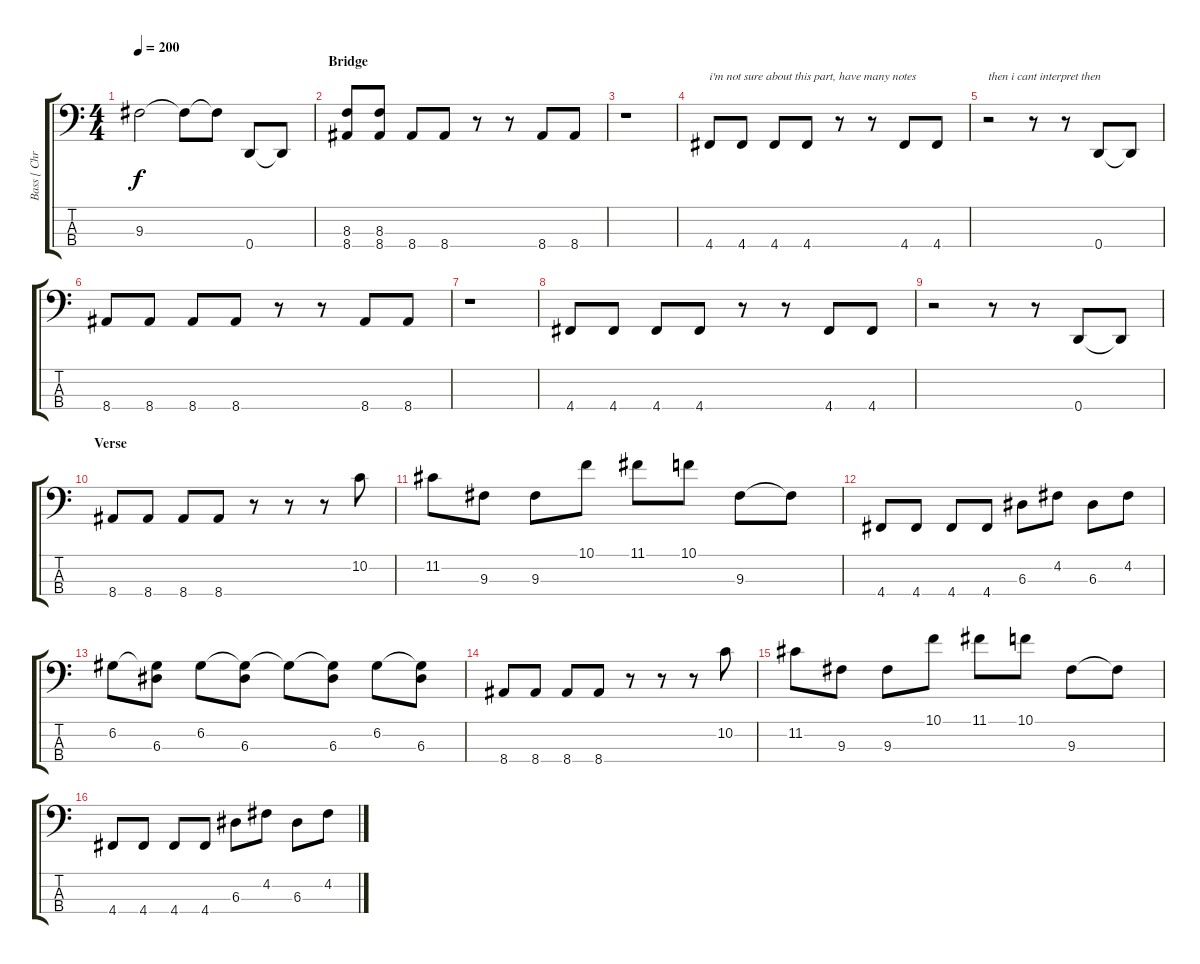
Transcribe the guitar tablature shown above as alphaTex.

\track ("Bass [ Chris Steele ]" "Bass [ Chr") {instrument electricbasspick}
\staff {score tabs}
\tuning (G2 D2 A1 D1) {hide}
\ts (4 4)
\tempo 200
\clef f4
\ks c
9.3{t}.2{dy f} 9.3{t}.8 9.3{t}.8 0.4.8 0.4{t}.8 |
\section ("" "Bridge")
(8.3 8.4).8 (8.3 8.4).8 8.4.8 8.4.8 r.8 r.8 8.4.8 8.4.8 |
r.1 |
4.4.8{txt "i'm not sure about this part, have many notes"} 4.4.8 4.4.8 4.4.8 r.8 r.8 4.4.8 4.4.8 |
r.2{txt "then i cant interpret then"} r.8 r.8 0.4.8 0.4{t}.8 |
8.4.8 8.4.8 8.4.8 8.4.8 r.8 r.8 8.4.8 8.4.8 |
r.1 |
4.4.8 4.4.8 4.4.8 4.4.8 r.8 r.8 4.4.8 4.4.8 |
r.2 r.8 r.8 0.4.8 0.4{t}.8 |
\section ("" "Verse")
8.4.8 8.4.8 8.4.8 8.4.8 r.8 r.8 r.8 10.2.8 |
11.2.8 9.3.8 9.3.8 10.1.8 11.1.8 10.1.8 9.3.8 9.3{t}.8 |
4.4.8 4.4.8 4.4.8 4.4.8 6.3.8 4.2.8 6.3.8 4.2.8 |
6.2.8 (6.2{t} 6.3).8 6.2.8 (6.2{t} 6.3).8 6.2{t}.8 (6.2{t} 6.3).8 6.2.8 (6.2{t} 6.3).8 |
8.4.8 8.4.8 8.4.8 8.4.8 r.8 r.8 r.8 10.2.8 |
11.2.8 9.3.8 9.3.8 10.1.8 11.1.8 10.1.8 9.3.8 9.3{t}.8 |
4.4.8 4.4.8 4.4.8 4.4.8 6.3.8 4.2.8 6.3.8 4.2.8
